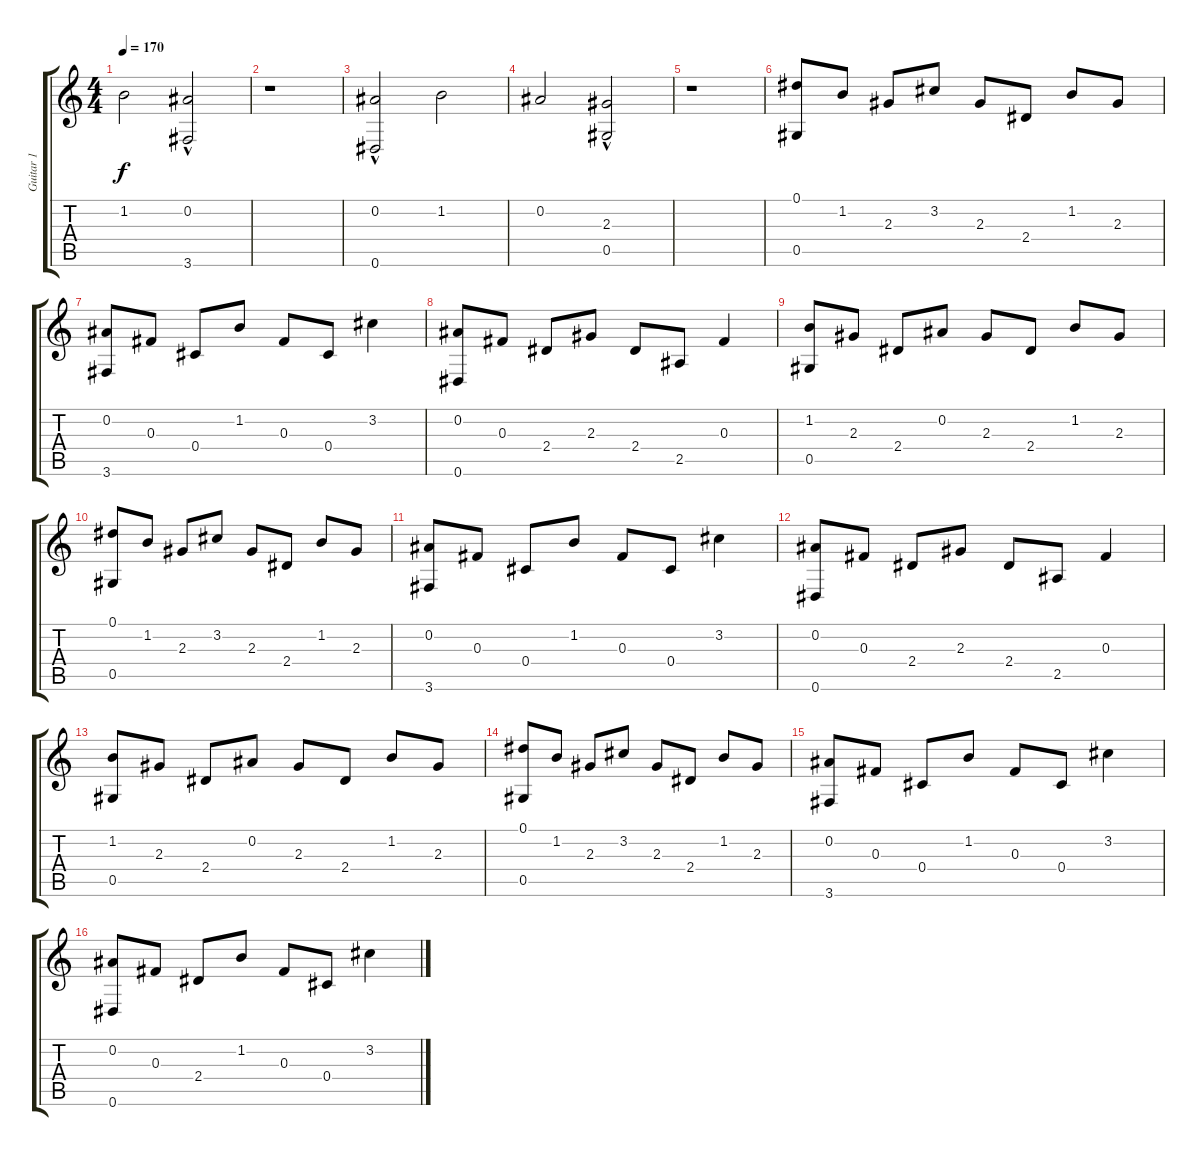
\track ("Guitar 1" "Guitar 1") {instrument acousticguitarnylon}
\staff {score tabs}
\tuning (Eb4 Bb3 Gb3 Db3 Ab2 Eb2) {hide}
\ts (4 4)
\tempo 170
\clef g2
\ks c
1.2.2{dy f} (0.2{hac} 3.6{hac}).2 |
r.1 |
(0.2 0.6{hac}).2 1.2.2 |
0.2.2 (2.3{hac} 0.5{hac}).2 |
r.1 |
(0.1 0.5).8 1.2.8 2.3.8 3.2.8 2.3.8 2.4.8 1.2.8 2.3.8 |
(0.2 3.6).8 0.3.8 0.4.8 1.2.8 0.3.8 0.4.8 3.2.4 |
(0.2 0.6).8 0.3.8 2.4.8 2.3.8 2.4.8 2.5.8 0.3.4 |
(1.2 0.5).8 2.3.8 2.4.8 0.2.8 2.3.8 2.4.8 1.2.8 2.3.8 |
(0.1 0.5).8 1.2.8 2.3.8 3.2.8 2.3.8 2.4.8 1.2.8 2.3.8 |
(0.2 3.6).8 0.3.8 0.4.8 1.2.8 0.3.8 0.4.8 3.2.4 |
(0.2 0.6).8 0.3.8 2.4.8 2.3.8 2.4.8 2.5.8 0.3.4 |
(1.2 0.5).8 2.3.8 2.4.8 0.2.8 2.3.8 2.4.8 1.2.8 2.3.8 |
(0.1 0.5).8 1.2.8 2.3.8 3.2.8 2.3.8 2.4.8 1.2.8 2.3.8 |
(0.2 3.6).8 0.3.8 0.4.8 1.2.8 0.3.8 0.4.8 3.2.4 |
(0.2 0.6).8 0.3.8 2.4.8 1.2.8 0.3.8 0.4.8 3.2.4
